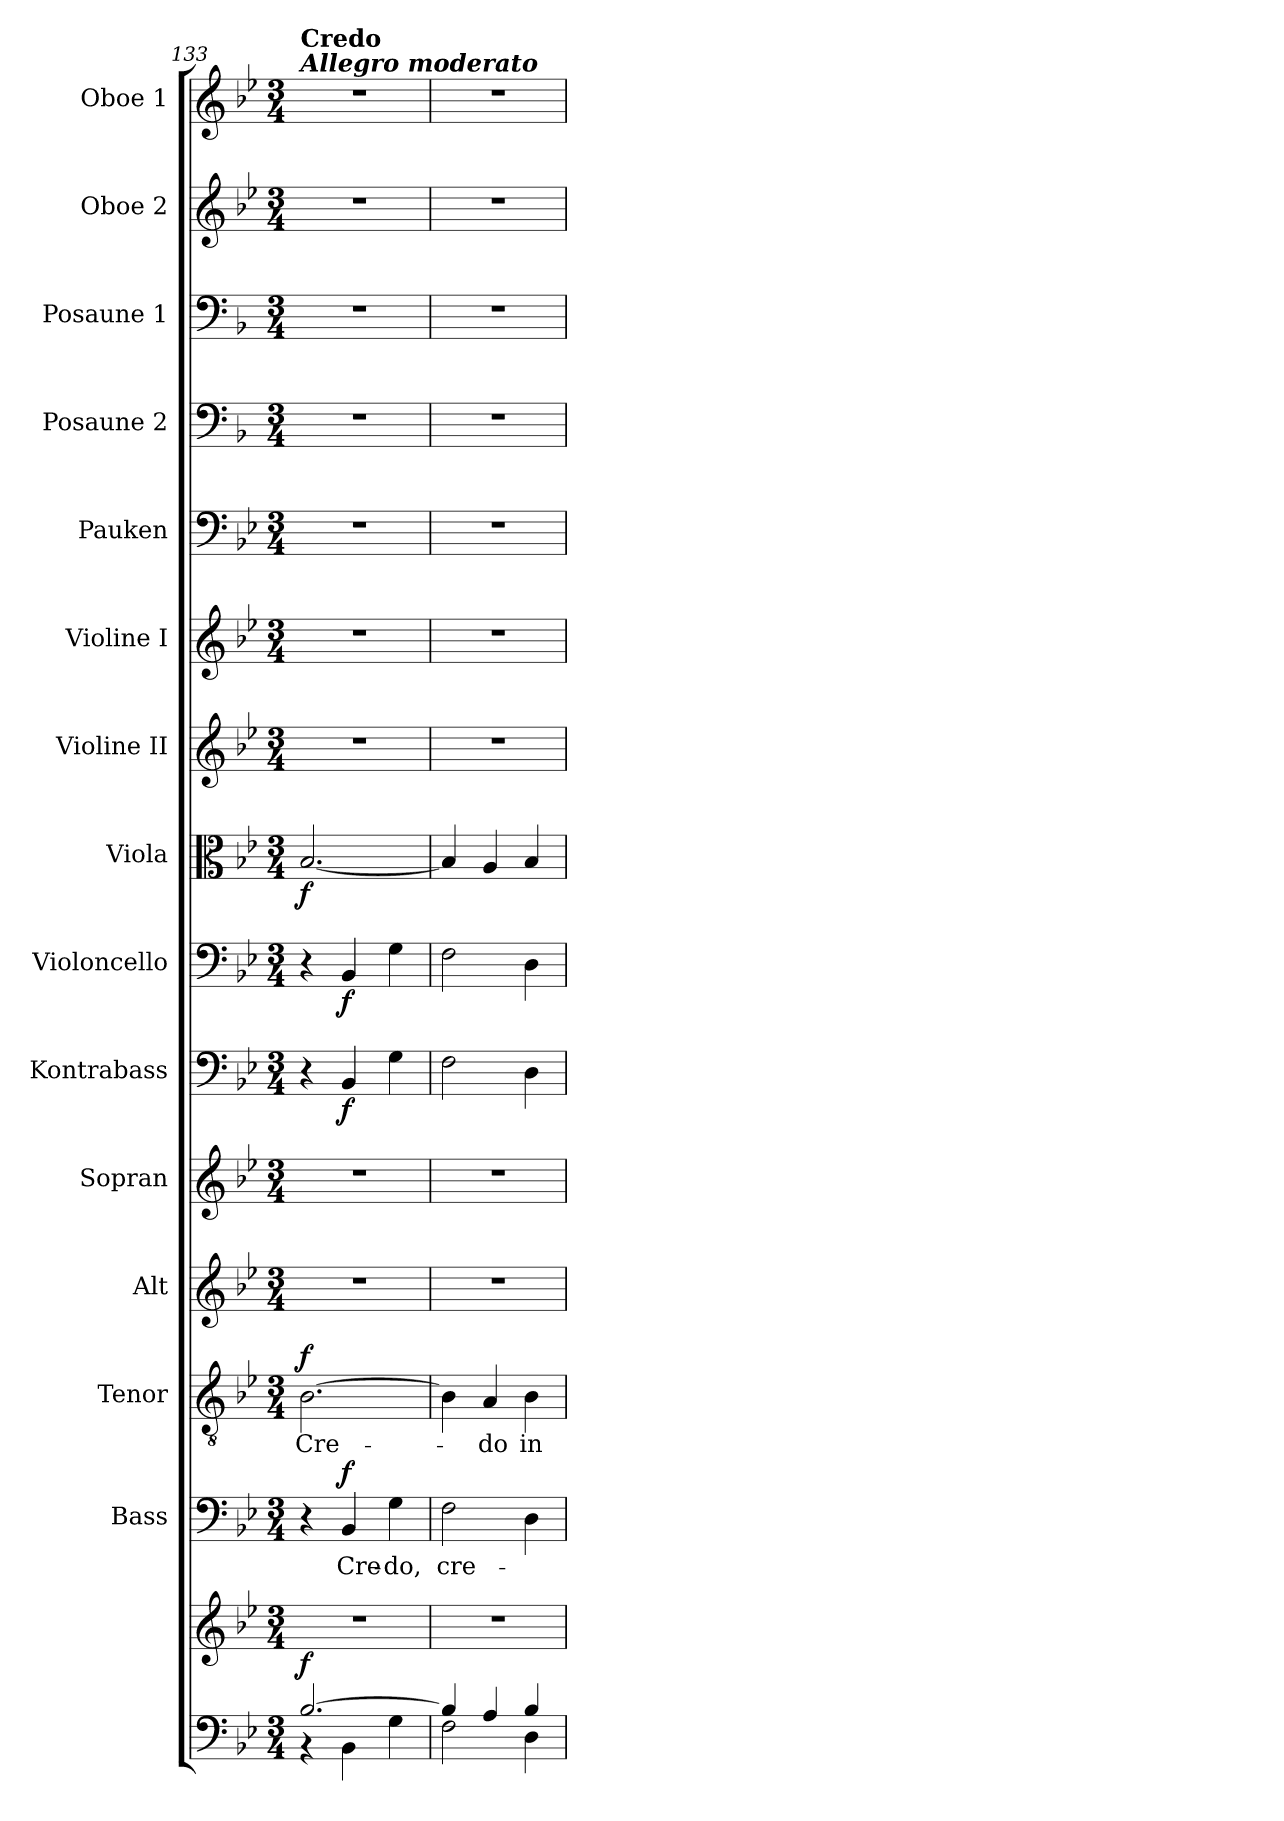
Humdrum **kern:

**kern	**kern	**dynam	**kern	**text	**dynam	**kern	**text	**dynam	**kern	**kern	**kern	**dynam	**kern	**dynam	**kern	**dynam	**kern	**kern	**kern	**kern	**kern	**kern	**kern
*part15	*part15	*part15	*part14	*part14	*part14	*part13	*part13	*part13	*part12	*part11	*part10	*part10	*part9	*part9	*part8	*part8	*part7	*part6	*part5	*part4	*part3	*part2	*part1
*staff16	*staff15	*staff15/16	*staff14	*staff14	*staff14	*staff13	*staff13	*staff13	*staff12	*staff11	*staff10	*staff10	*staff9	*staff9	*staff8	*staff8	*staff7	*staff6	*staff5	*staff4	*staff3	*staff2	*staff1
*	*	*	*I"Bass	*	*	*I"Tenor	*	*	*I"Alt	*I"Sopran	*I"Kontrabass	*	*I"Violoncello	*	*I"Viola	*	*I"Violine II	*I"Violine I	*I"Pauken	*I"Posaune 2	*I"Posaune 1	*I"Oboe 2	*I"Oboe 1
*	*	*	*I'B.	*	*	*I'T.	*	*	*I'A.	*I'S.	*I'Kb.	*	*I'Vc.	*	*I'Vla.	*	*I'Vl. II	*I'Vl. I	*I'Pk.	*I'Pos. 2	*I'Pos. 1	*I'Ob. 2	*I'Ob. 1
!!LO:PB:g=z
*clefF4	*clefG2	*	*clefF4	*	*	*clefGv2	*	*	*clefG2	*clefG2	*clefF4	*	*clefF4	*	*clefC3	*	*clefG2	*clefG2	*clefF4	*clefF4	*clefF4	*clefG2	*clefG2
*	*	*	*	*	*	*	*	*	*	*	*ITrd7c12	*	*	*	*	*	*	*	*	*ITrd4c7	*ITrd4c7	*	*
*k[b-e-]	*k[b-e-]	*	*k[b-e-]	*	*	*k[b-e-]	*	*	*k[b-e-]	*k[b-e-]	*k[b-e-]	*	*k[b-e-]	*	*k[b-e-]	*	*k[b-e-]	*k[b-e-]	*k[b-e-]	*k[b-e-]	*k[b-e-]	*k[b-e-]	*k[b-e-]
*B-:	*B-:	*	*B-:	*	*	*B-:	*	*	*B-:	*B-:	*B-:	*	*B-:	*	*B-:	*	*B-:	*B-:	*B-:	*B-:	*B-:	*B-:	*B-:
*M3/4	*M3/4	*	*M3/4	*	*	*M3/4	*	*	*M3/4	*M3/4	*M3/4	*	*M3/4	*	*M3/4	*	*M3/4	*M3/4	*M3/4	*M3/4	*M3/4	*M3/4	*M3/4
=133	=133	=133	=133	=133	=133	=133	=133	=133	=133	=133	=133	=133	=133	=133	=133	=133	=133	=133	=133	=133	=133	=133	=133
*^	*	*	*	*	*	*	*	*	*	*	*	*	*	*	*	*	*	*	*	*	*	*	*
!	!	!	!	!	!	!	!	!	!	!	!	!	!	!	!	!	!	!	!	!	!	!	!	!LO:TX:a:Bi:t=Allegro moderato
!	!	!	!	!	!	!	!	!	!	!	!	!	!	!	!	!	!	!	!	!	!	!	!	!LO:TX:a:B:t=Credo
!	!	!	!LO:DY:a=2	!	!	!	!	!LO:LY:b	!LO:DY:a	!	!	!	!	!	!	!	!LO:DY:b	!	!	!	!	!	!	!
[>2.B-/	4rBB	2.r	f	4r	.	.	[2.B-\	Cre-	f	2.r	2.r	4r	.	4r	.	[2.B-/	f	2.r	2.r	2.r	2.r	2.r	2.r	2.r
!	!	!	!	!	!LO:LY:b	!LO:DY:a	!	!	!	!	!	!	!LO:DY:b	!	!LO:DY:b	!	!	!	!	!	!	!	!	!
.	4BB-\	.	.	4BB-/	Cre-	f	.	.	.	.	.	4BBB-/	f	4BB-/	f	.	.	.	.	.	.	.	.	.
!	!	!	!	!	!LO:LY:b	!	!	!	!	!	!	!	!	!	!	!	!	!	!	!	!	!	!	!
.	4G\	.	.	4G\	-do,	.	.	.	.	.	.	4GG\	.	4G\	.	.	.	.	.	.	.	.	.	.
=134	=134	=134	=134	=134	=134	=134	=134	=134	=134	=134	=134	=134	=134	=134	=134	=134	=134	=134	=134	=134	=134	=134	=134	=134
!	!	!	!	!	!LO:LY:b	!	!	!	!	!	!	!	!	!	!	!	!	!	!	!	!	!	!	!
4B-/]	2F\	2.r	.	2F\	cre-	.	4B-\]	.	.	2.r	2.r	2FF\	.	2F\	.	4B-/]	.	2.r	2.r	2.r	2.r	2.r	2.r	2.r
!	!	!	!	!	!	!	!	!LO:LY:b	!	!	!	!	!	!	!	!	!	!	!	!	!	!	!	!
4A/	.	.	.	.	.	.	4A/	-do	.	.	.	.	.	.	.	4A/	.	.	.	.	.	.	.	.
!	!	!	!	!	!	!	!	!LO:LY:b	!	!	!	!	!	!	!	!	!	!	!	!	!	!	!	!
4B-/	4D\	.	.	4D\	.	.	4B-\	in	.	.	.	4DD\	.	4D\	.	4B-/	.	.	.	.	.	.	.	.
*v	*v	*	*	*	*	*	*	*	*	*	*	*	*	*	*	*	*	*	*	*	*	*	*	*
=	=	=	=	=	=	=	=	=	=	=	=	=	=	=	=	=	=	=	=	=	=	=	=
*-	*-	*-	*-	*-	*-	*-	*-	*-	*-	*-	*-	*-	*-	*-	*-	*-	*-	*-	*-	*-	*-	*-	*-
